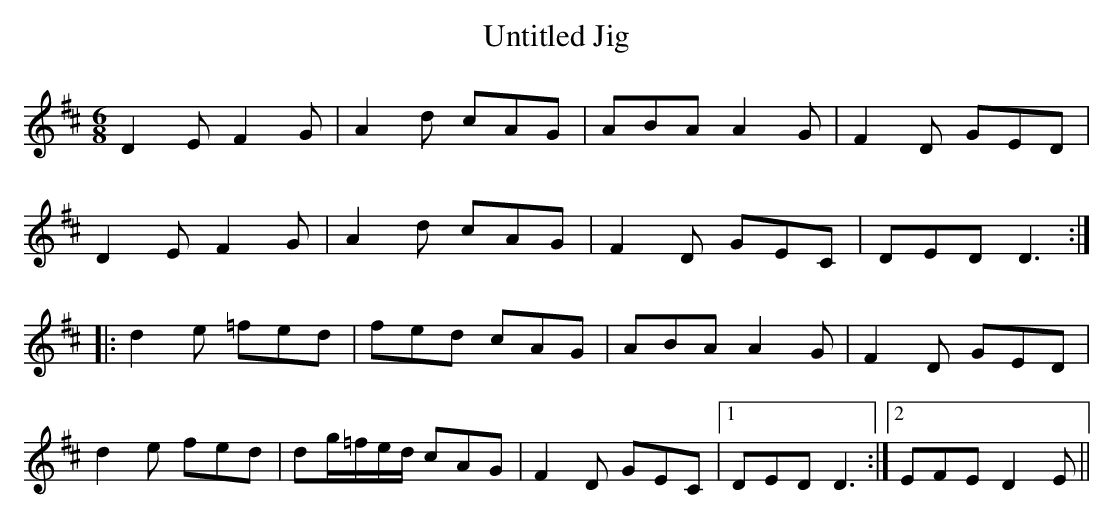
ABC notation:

X:1
T:Untitled Jig
M:6/8
L:1/8
K:D
D2E F2G|A2d cAG|ABA A2G|F2D GED|
D2E F2G|A2d cAG|F2D GEC|DED D3:|
|:d2e =fed|fed cAG|ABA A2G|F2D GED|
d2e fed|dg/=f/e/d/ cAG|F2D GEC|1 DED D3:|2 EFE D2E||
